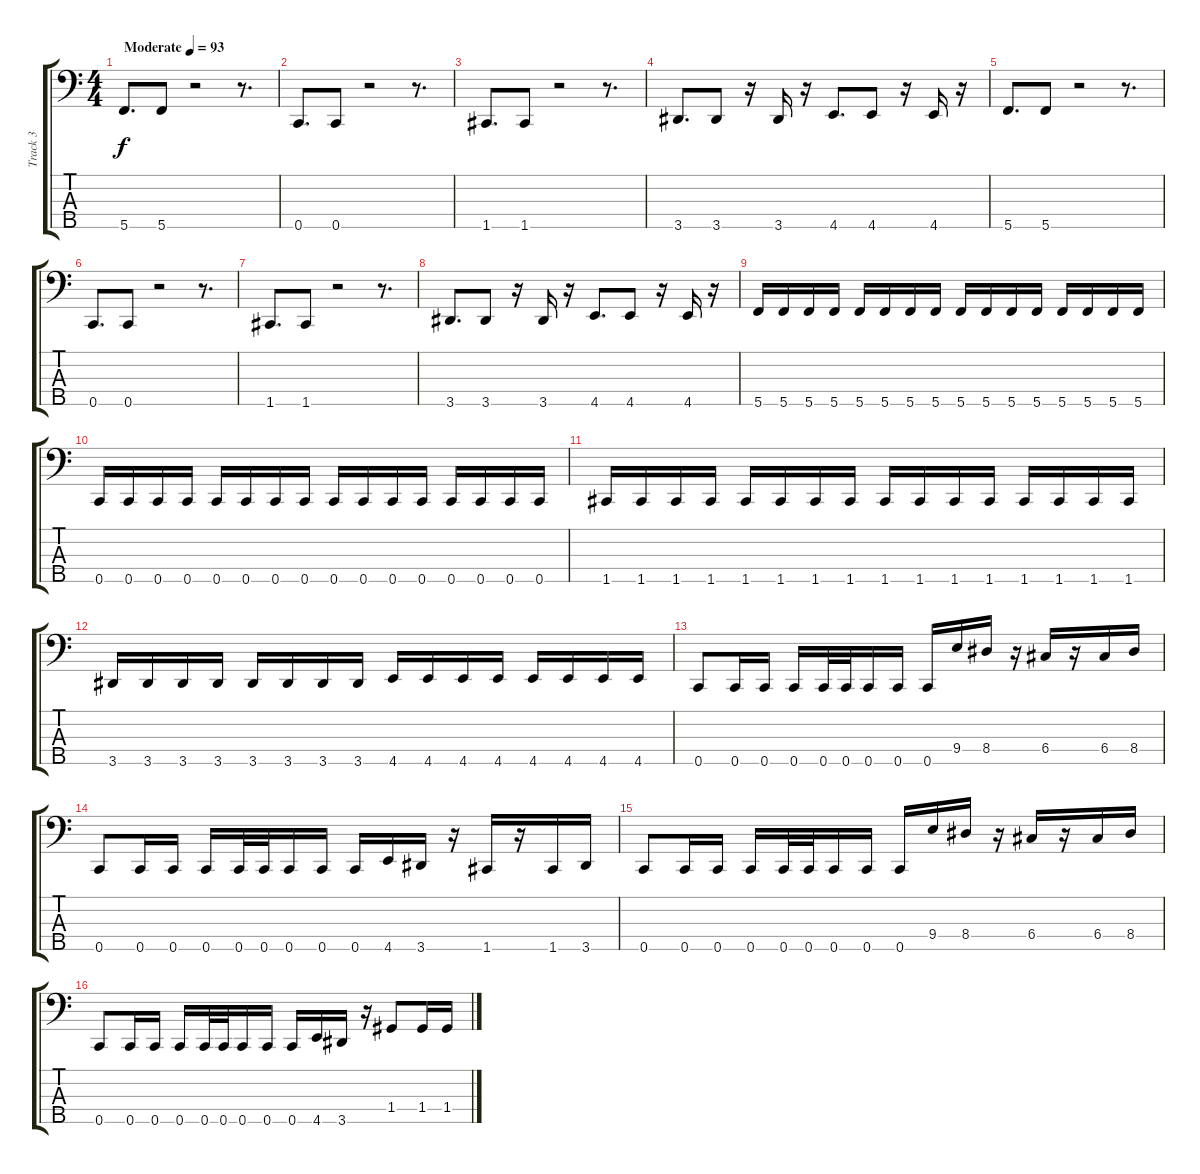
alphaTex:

\track ("Track 3" "Track 3") {instrument electricbassfinger}
\staff {score tabs}
\tuning (A2 F2 C2 G1 C1) {hide}
\ts (4 4)
\tempo (93 "Moderate")
\clef f4
\ks c
5.5.8{d dy f instrument electricbassfinger} 5.5.8 r.2 r.8{d} |
0.5.8{d} 0.5.8 r.2 r.8{d} |
1.5.8{d} 1.5.8 r.2 r.8{d} |
3.5.8{d} 3.5.8 r.16 3.5.16 r.16 4.5.8{d} 4.5.8 r.16 4.5.16 r.16 |
5.5.8{d} 5.5.8 r.2 r.8{d} |
0.5.8{d} 0.5.8 r.2 r.8{d} |
1.5.8{d} 1.5.8 r.2 r.8{d} |
3.5.8{d} 3.5.8 r.16 3.5.16 r.16 4.5.8{d} 4.5.8 r.16 4.5.16 r.16 |
5.5.16 5.5.16 5.5.16 5.5.16 5.5.16 5.5.16 5.5.16 5.5.16 5.5.16 5.5.16 5.5.16 5.5.16 5.5.16 5.5.16 5.5.16 5.5.16 |
0.5.16 0.5.16 0.5.16 0.5.16 0.5.16 0.5.16 0.5.16 0.5.16 0.5.16 0.5.16 0.5.16 0.5.16 0.5.16 0.5.16 0.5.16 0.5.16 |
1.5.16 1.5.16 1.5.16 1.5.16 1.5.16 1.5.16 1.5.16 1.5.16 1.5.16 1.5.16 1.5.16 1.5.16 1.5.16 1.5.16 1.5.16 1.5.16 |
3.5.16 3.5.16 3.5.16 3.5.16 3.5.16 3.5.16 3.5.16 3.5.16 4.5.16 4.5.16 4.5.16 4.5.16 4.5.16 4.5.16 4.5.16 4.5.16 |
0.5.8 0.5.16 0.5.16 0.5.16 0.5.32 0.5.32 0.5.16 0.5.16 0.5.16 9.4.16 8.4.16 r.16 6.4.16 r.16 6.4.16 8.4.16 |
0.5.8 0.5.16 0.5.16 0.5.16 0.5.32 0.5.32 0.5.16 0.5.16 0.5.16 4.5.16 3.5.16 r.16 1.5.16 r.16 1.5.16 3.5.16 |
0.5.8 0.5.16 0.5.16 0.5.16 0.5.32 0.5.32 0.5.16 0.5.16 0.5.16 9.4.16 8.4.16 r.16 6.4.16 r.16 6.4.16 8.4.16 |
0.5.8 0.5.16 0.5.16 0.5.16 0.5.32 0.5.32 0.5.16 0.5.16 0.5.16 4.5.16 3.5.16 r.16 1.4.8 1.4.16 1.4.16
